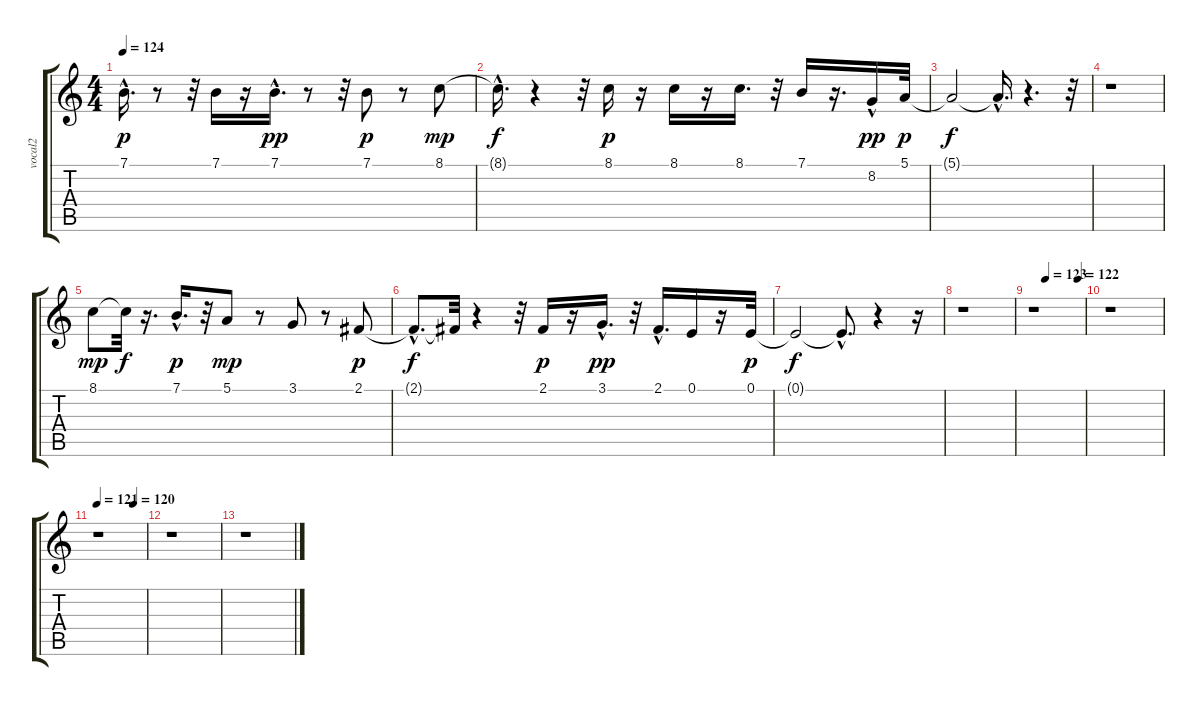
\track ("vocal2" "vocal2") {instrument flute}
\staff {score tabs}
\tuning (E4 B3 G3 D3 A2 E2) {hide}
\ts (4 4)
\tempo 124
\clef g2
\ks c
7.1{hac}.16{d dy p} r.8 r.32 7.1.16 r.16 7.1{hac}.16{d dy pp} r.8 r.32 7.1.8{dy p} r.8 8.1.8{dy mp} |
8.1{hac t}.16{d dy f} r.4 r.32 8.1.16{dy p} r.16 8.1.16 r.16 8.1.16{d} r.32 7.1.16 r.16{d} 8.2{hac}.16{dy pp} 5.1.32{dy p} |
5.1{t}.2{dy f} 5.1{hac t}.16{d} r.4{d} r.32 |
r.1 |
8.1.8{dy mp} 8.1{t}.32{dy f} r.16{d} 7.1{hac}.16{d dy p} r.32 5.1.8{dy mp} r.8 3.1.8 r.8 2.1.8{dy p} |
2.1{hac t}.8{d dy f} 2.1{t}.32 r.4 r.32 2.1.16{dy p} r.16 3.1{hac}.16{d dy pp} r.32 2.1{hac}.16{d} 0.1.16 r.16 0.1.32{dy p} |
0.1{t}.2{dy f} 0.1{hac t}.8{d} r.4 r.16 |
r.1 |
\tempo (123 0.25)
\tempo (122 0.875)
r.1 |
r.1 |
\tempo 121
\tempo (120 0.75)
r.1 |
r.1 |
r.1
